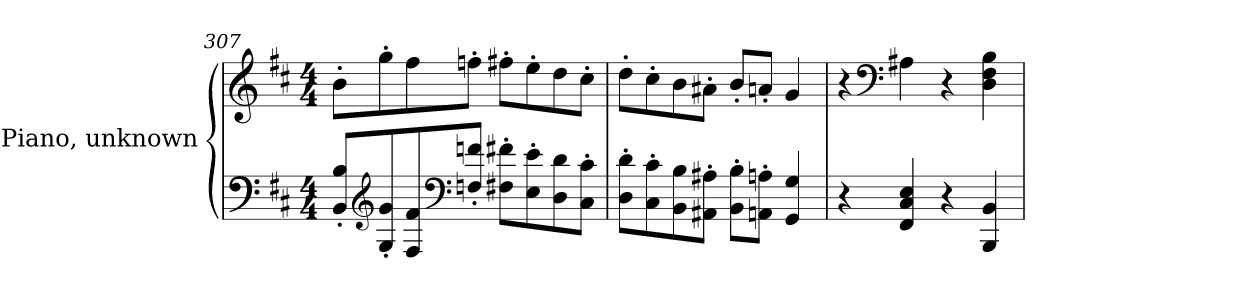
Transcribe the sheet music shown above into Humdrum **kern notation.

**kern	**kern
*part1	*part1
*staff2	*staff1
*I"Piano, unknown	*
*I'Pno.	*
!!LO:LB:g=z
*clefF4	*clefG2
*k[f#c#]	*k[f#c#]
*M4/4	*M4/4
=307	=307
8BB/' 8B/'L	8b'\L
*clefG2	*
8G/' 8g/'	8gg'\
8F#/ 8f#/	8ff#\
*clefF4	*
8Fn/' 8fn/'J	8ffn'\J
8F#X\' 8f#X\'L	8ff#X'\L
8E\' 8e\'	8ee'\
8D\ 8d\	8dd\
8C#\' 8c#\'J	8cc#'\J
=308	=308
8D\' 8d\'L	8dd'\L
8C#\' 8c#\'	8cc#'\
8BB\ 8B\	8b\
8AA#X\' 8A#X\'J	8a#X'\J
8BB\' 8B\'L	8b'/L
8AAn\' 8An\'J	8an'/J
4GG/ 4G/	4g/
=309	=309
4r	4r
*	*clefF4
4FF#/ 4C#/ 4E/	4A#X\
4r	4r
4BBB/ 4BB/	4D\ 4F#\ 4B\
=	=
*-	*-
